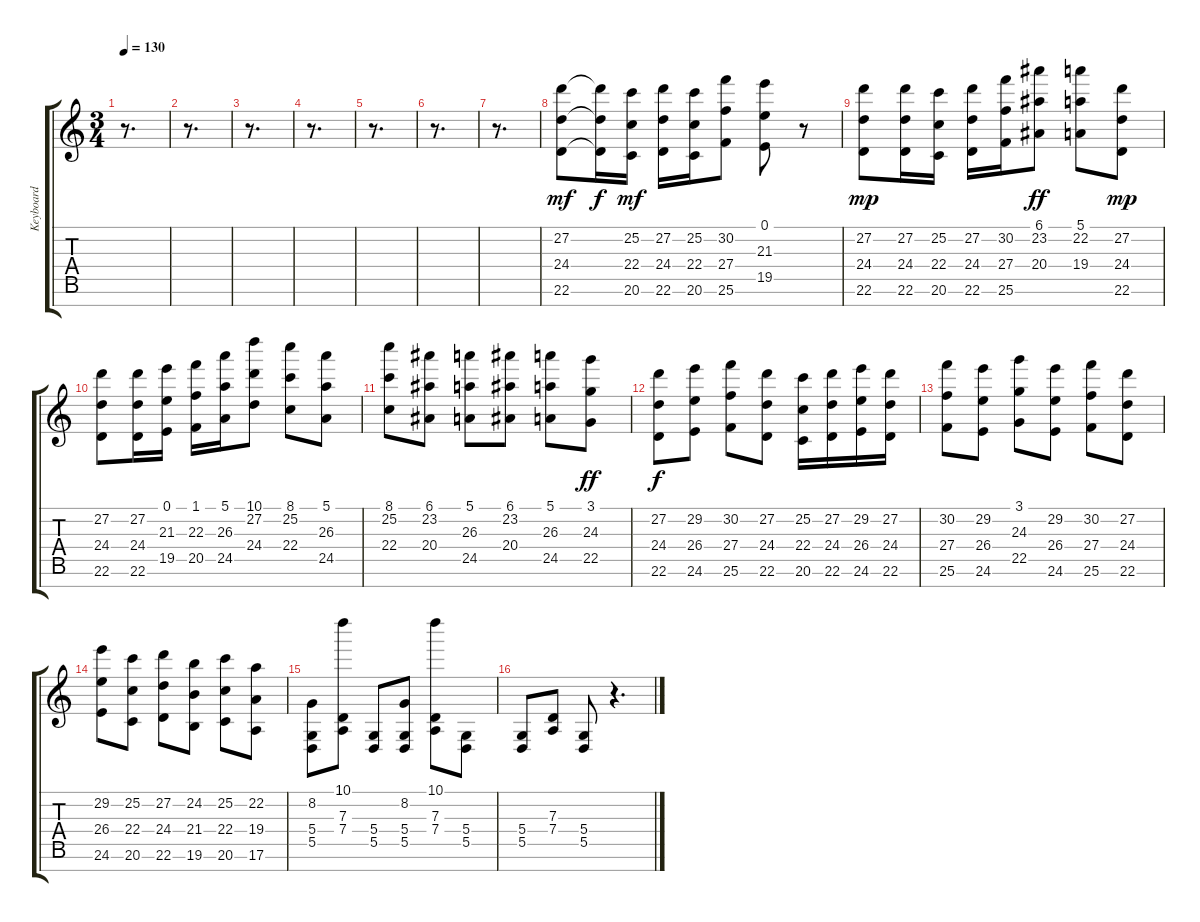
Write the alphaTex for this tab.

\track ("Keyboard" "Keyboard") {instrument acousticgrandpiano}
\staff {score tabs}
\tuning (E6 B3 G3 D3 A2 E2 B1) {hide}
\ts (3 4)
\tempo 130
\clef g2
\ks c
r.8{d dy f} |
r.8{d} |
r.8{d} |
r.8{d} |
r.8{d} |
r.8{d} |
r.8{d} |
(27.2 24.4 22.6).8{dy mf volume 7 balance 0} (27.2{t} 24.4{t} 22.6{t}).16{dy f} (25.2 22.4 20.6).16{dy mf} (27.2 24.4 22.6).16 (25.2 22.4 20.6).16 (30.2 27.4 25.6).8 (0.1 21.3 19.5).8 r.8 |
(27.2 24.4 22.6).8{dy mp} (27.2 24.4 22.6).16 (25.2 22.4 20.6).16 (27.2 24.4 22.6).16 (30.2 27.4 25.6).16 (6.1 23.2 20.4).8{dy ff} (5.1 22.2 19.4).8 (27.2 24.4 22.6).8{dy mp} |
(27.2 24.4 22.6).8 (27.2 24.4 22.6).16 (0.1 21.3 19.5).16 (1.1 22.3 20.5).16 (5.1 26.3 24.5).16 (10.1 27.2 24.4).8 (8.1 25.2 22.4).8 (5.1 26.3 24.5).8 |
(8.1 25.2 22.4).8 (6.1 23.2 20.4).8 (5.1 26.3 24.5).8 (6.1 23.2 20.4).8 (5.1 26.3 24.5).8 (3.1 24.3 22.5).8{dy ff} |
(27.2 24.4 22.6).8{dy f} (29.2 26.4 24.6).8 (30.2 27.4 25.6).8 (27.2 24.4 22.6).8 (25.2 22.4 20.6).16 (27.2 24.4 22.6).16 (29.2 26.4 24.6).16 (27.2 24.4 22.6).16 |
(30.2 27.4 25.6).8 (29.2 26.4 24.6).8 (3.1 24.3 22.5).8 (29.2 26.4 24.6).8 (30.2 27.4 25.6).8 (27.2 24.4 22.6).8 |
(29.2 26.4 24.6).8 (25.2 22.4 20.6).8 (27.2 24.4 22.6).8 (24.2 21.4 19.6).8 (25.2 22.4 20.6).8 (22.2 19.4 17.6).8 |
(8.2 5.4 5.5).8{volume 12} (10.1 7.3 7.4).8 (5.4 5.5).8 (8.2 5.4 5.5).8 (10.1 7.3 7.4).8 (5.4 5.5).8 |
(5.4 5.5).8 (7.3 7.4).8 (5.4 5.5).8 r.4{d}
